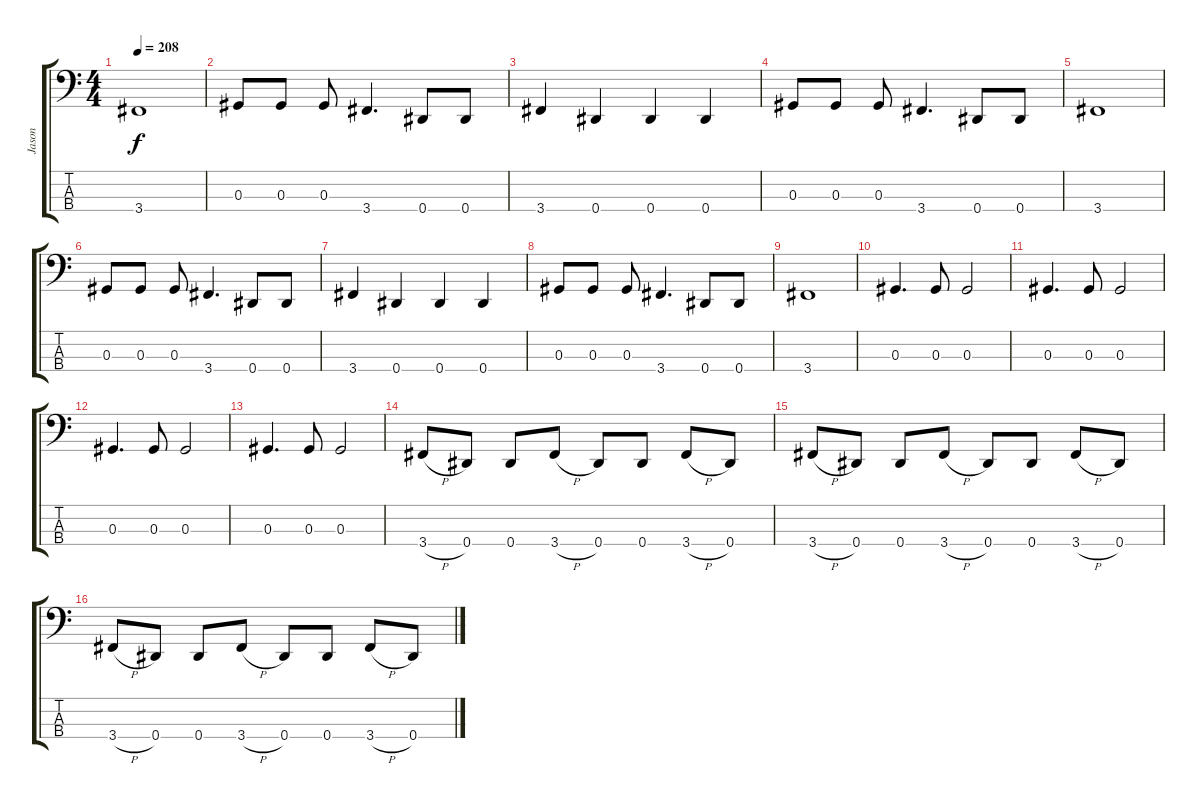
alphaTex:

\track ("Jason" "Jason") {instrument electricbasspick}
\staff {score tabs}
\tuning (Gb2 Db2 Ab1 Eb1) {hide}
\ts (4 4)
\tempo 208
\clef f4
\ks c
3.4.1{dy f} |
0.3.8 0.3.8 0.3.8 3.4.4{d} 0.4.8 0.4.8 |
3.4.4 0.4.4 0.4.4 0.4.4 |
0.3.8 0.3.8 0.3.8 3.4.4{d} 0.4.8 0.4.8 |
3.4.1 |
0.3.8 0.3.8 0.3.8 3.4.4{d} 0.4.8 0.4.8 |
3.4.4 0.4.4 0.4.4 0.4.4 |
0.3.8 0.3.8 0.3.8 3.4.4{d} 0.4.8 0.4.8 |
3.4.1 |
0.3.4{d} 0.3.8 0.3.2 |
0.3.4{d} 0.3.8 0.3.2 |
0.3.4{d} 0.3.8 0.3.2 |
0.3.4{d} 0.3.8 0.3.2 |
3.4{h}.8 0.4.8 0.4.8 3.4{h}.8 0.4.8 0.4.8 3.4{h}.8 0.4.8 |
3.4{h}.8 0.4.8 0.4.8 3.4{h}.8 0.4.8 0.4.8 3.4{h}.8 0.4.8 |
3.4{h}.8 0.4.8 0.4.8 3.4{h}.8 0.4.8 0.4.8 3.4{h}.8 0.4.8
